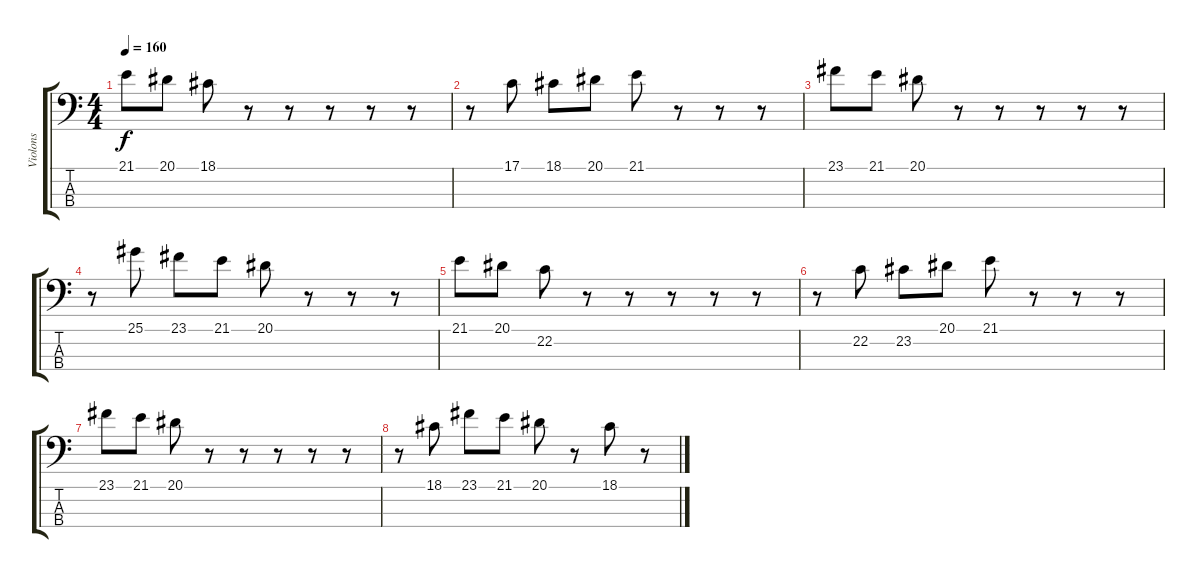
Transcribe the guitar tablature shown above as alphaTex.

\track ("Violons" "Violons") {instrument stringensemble2}
\staff {score tabs}
\tuning (G2 D2 A1 E1) {hide}
\ts (4 4)
\tempo 160
\clef f4
\ks c
21.1.8{dy f volume 13} 20.1.8 18.1.8 r.8 r.8 r.8 r.8 r.8 |
r.8 17.1.8 18.1.8 20.1.8 21.1.8 r.8 r.8 r.8 |
23.1.8 21.1.8 20.1.8 r.8 r.8 r.8 r.8 r.8 |
r.8 25.1.8 23.1.8 21.1.8 20.1.8 r.8 r.8 r.8 |
21.1.8 20.1.8 22.2.8 r.8 r.8 r.8 r.8 r.8 |
r.8 22.2.8 23.2.8 20.1.8 21.1.8 r.8 r.8 r.8 |
23.1.8 21.1.8 20.1.8 r.8 r.8 r.8 r.8 r.8 |
r.8 18.1.8 23.1.8 21.1.8 20.1.8 r.8 18.1.8 r.8
